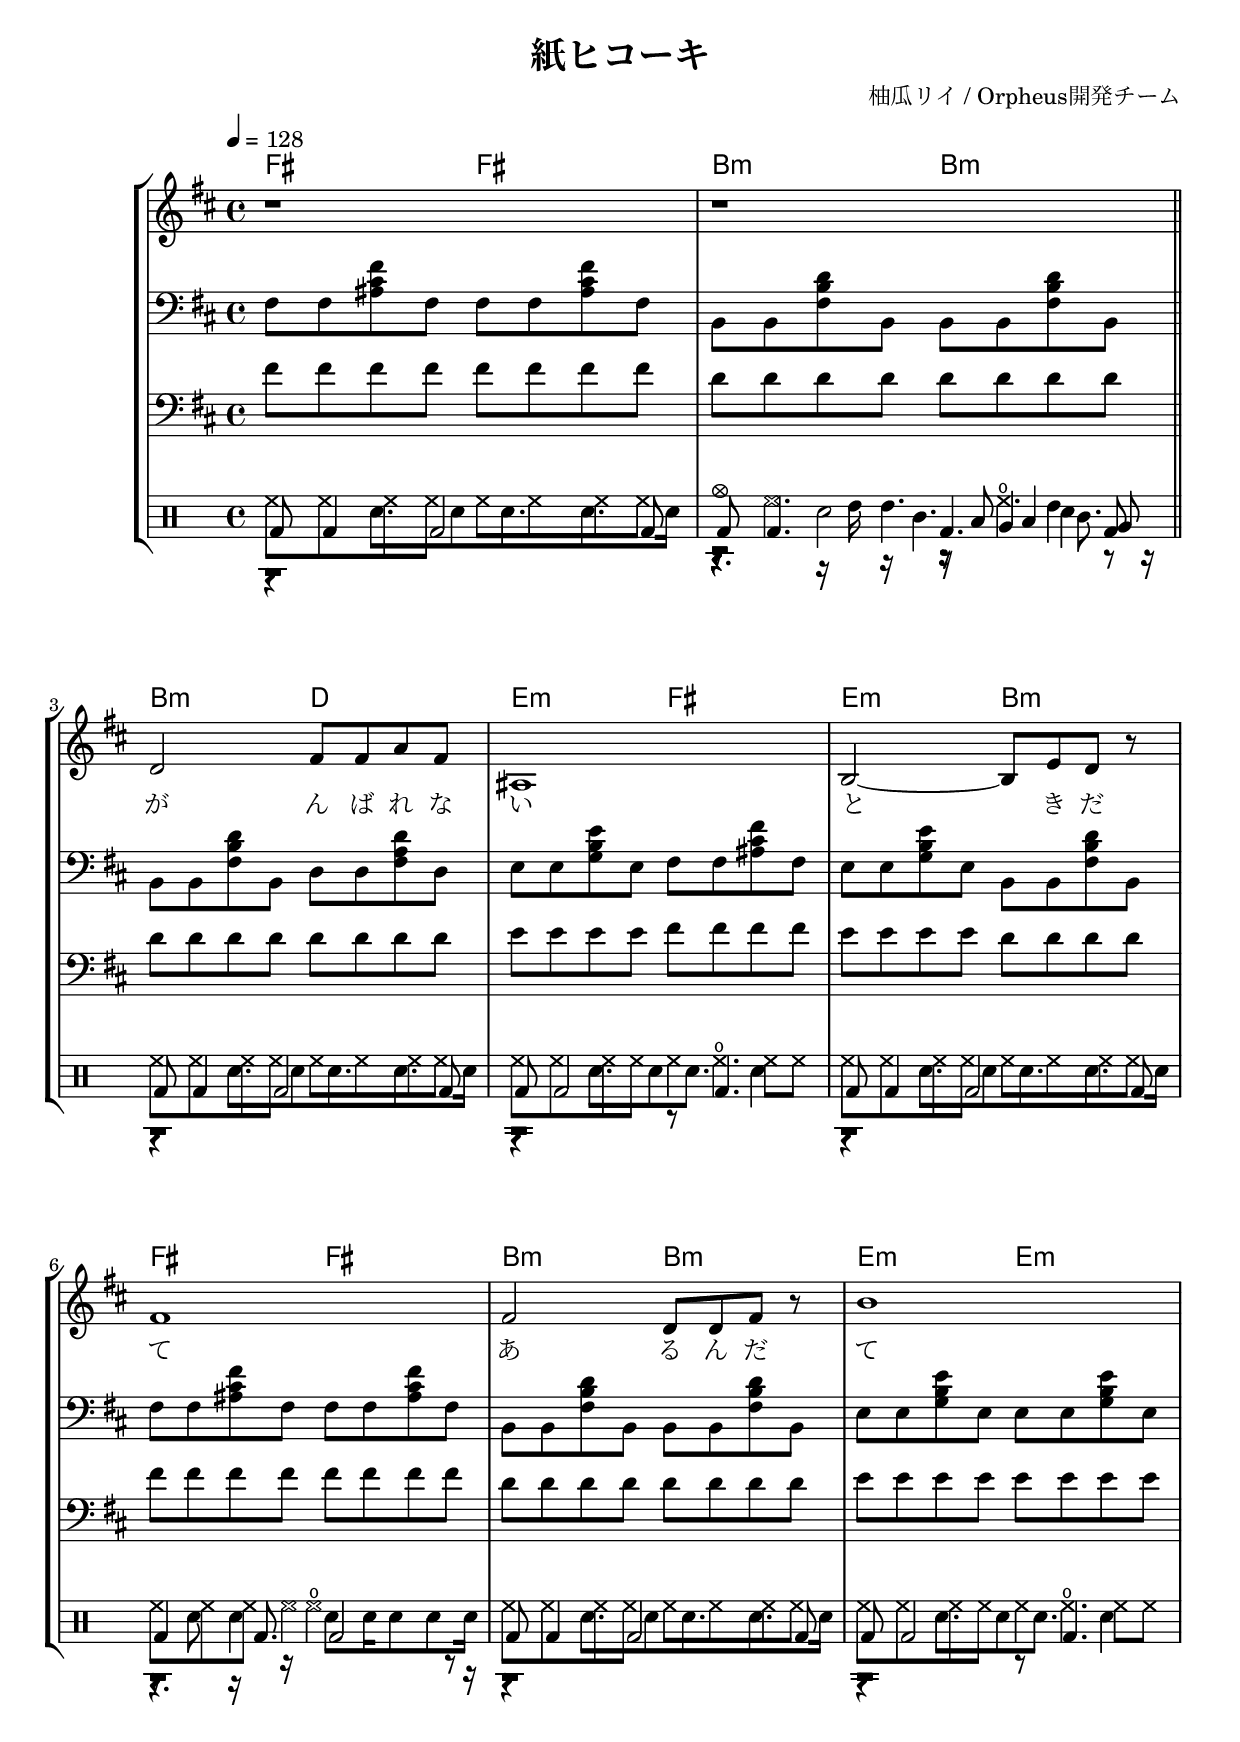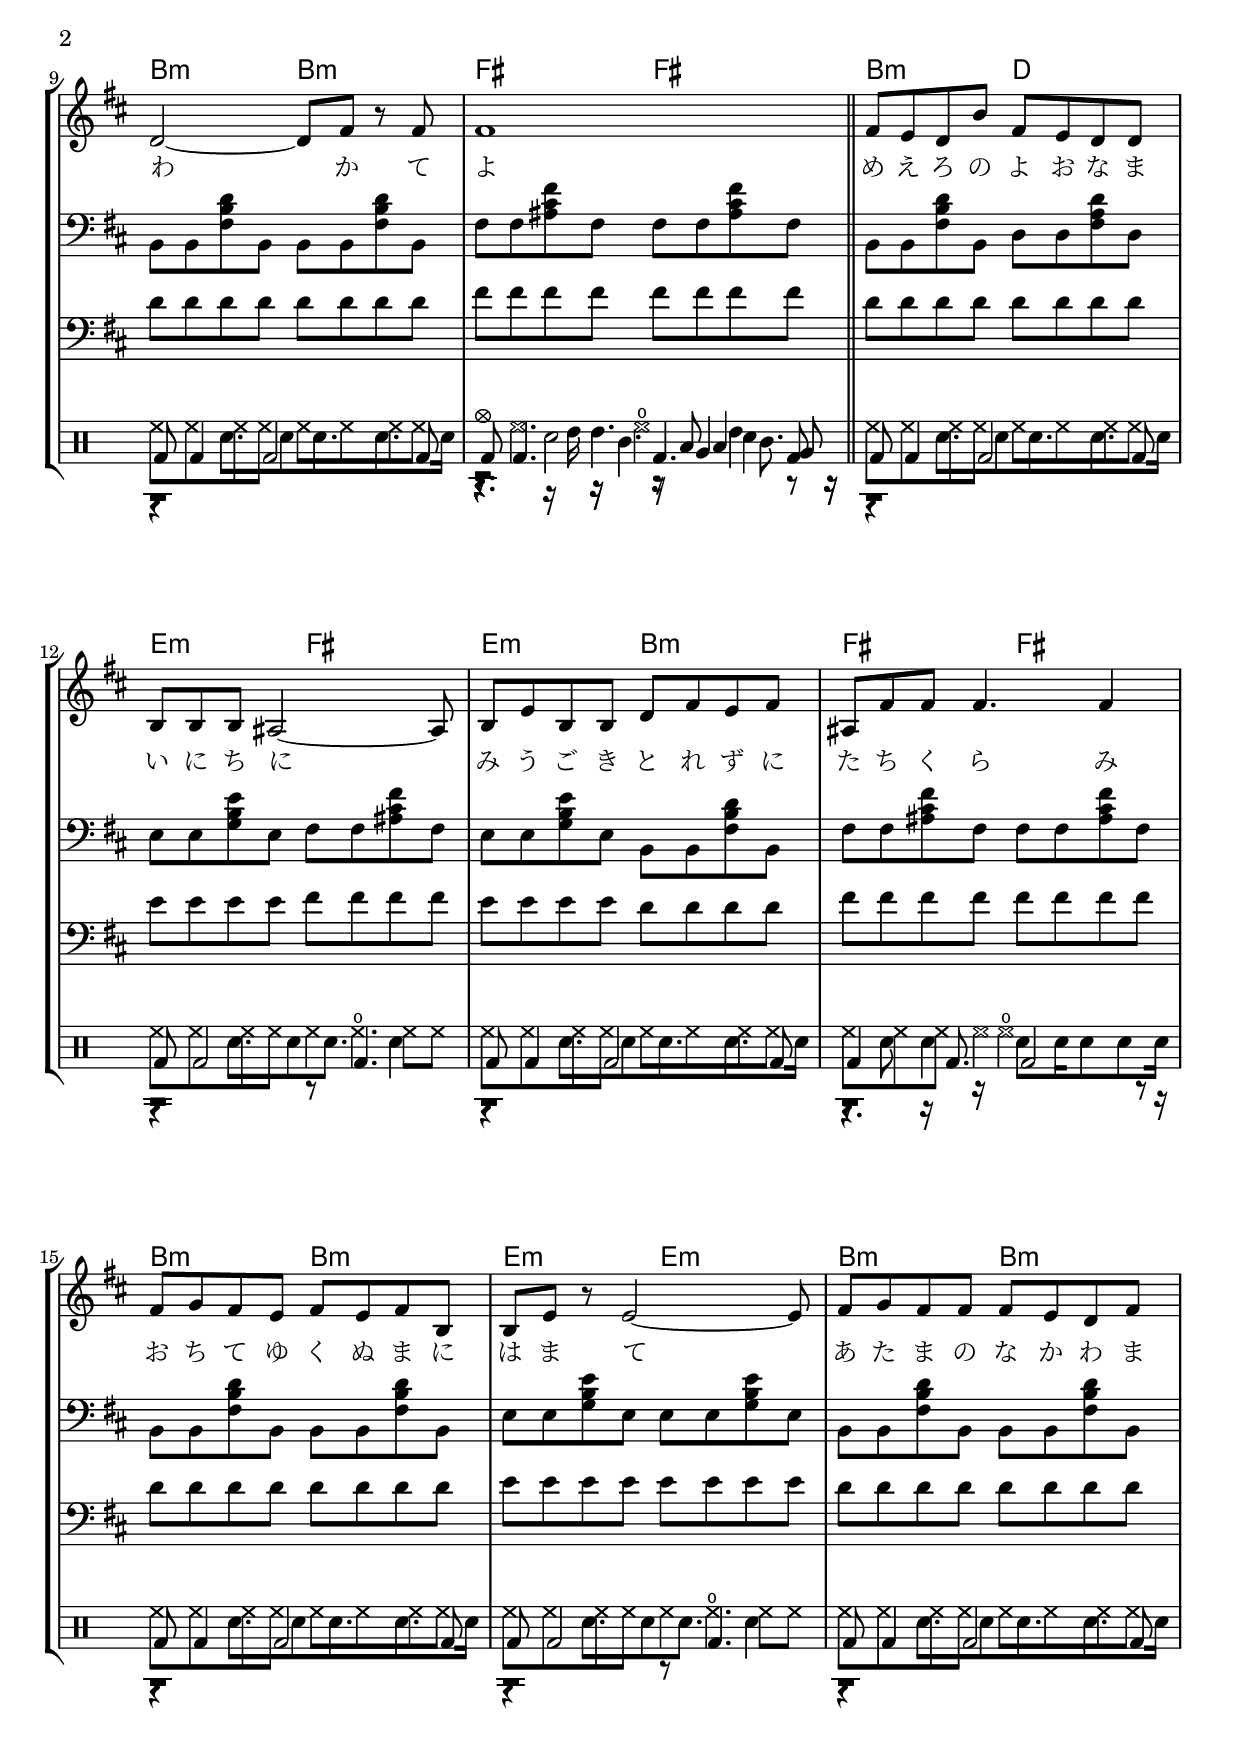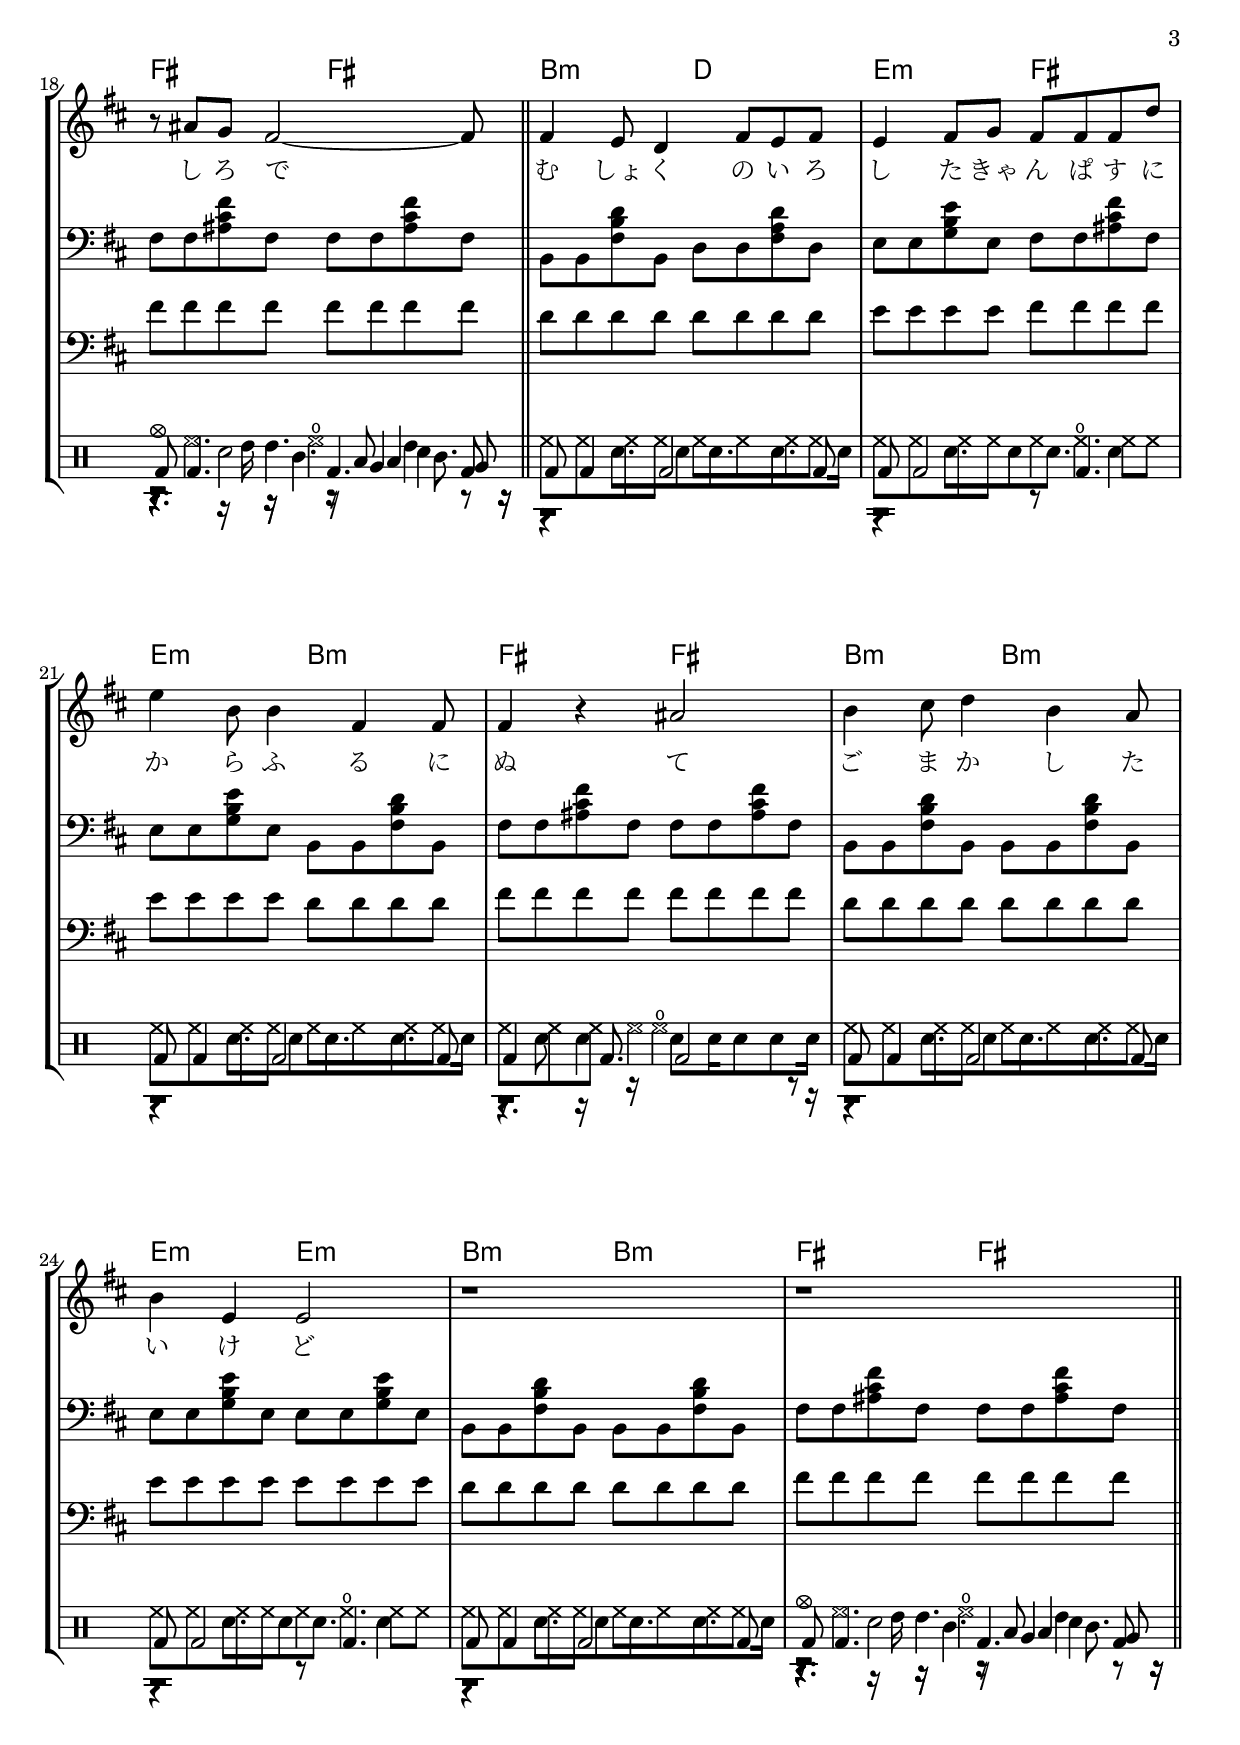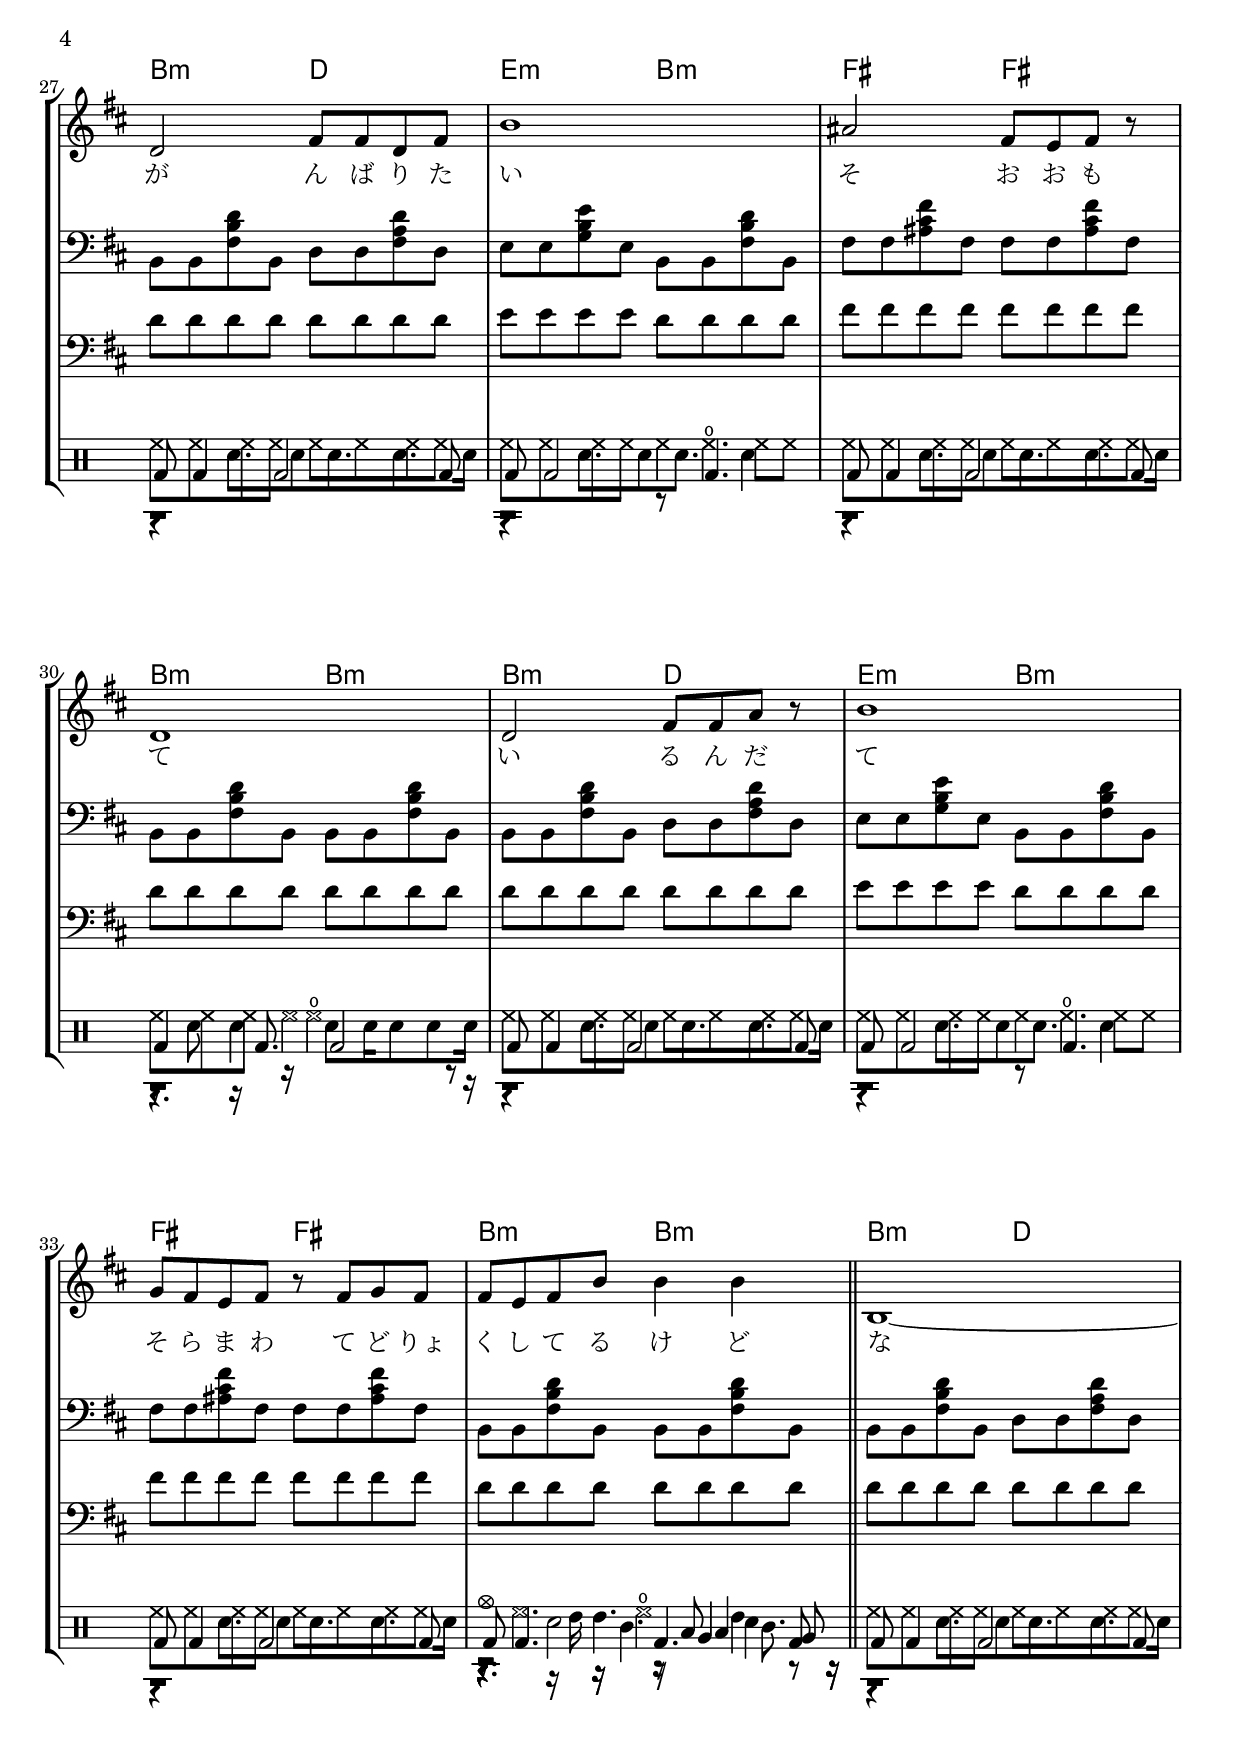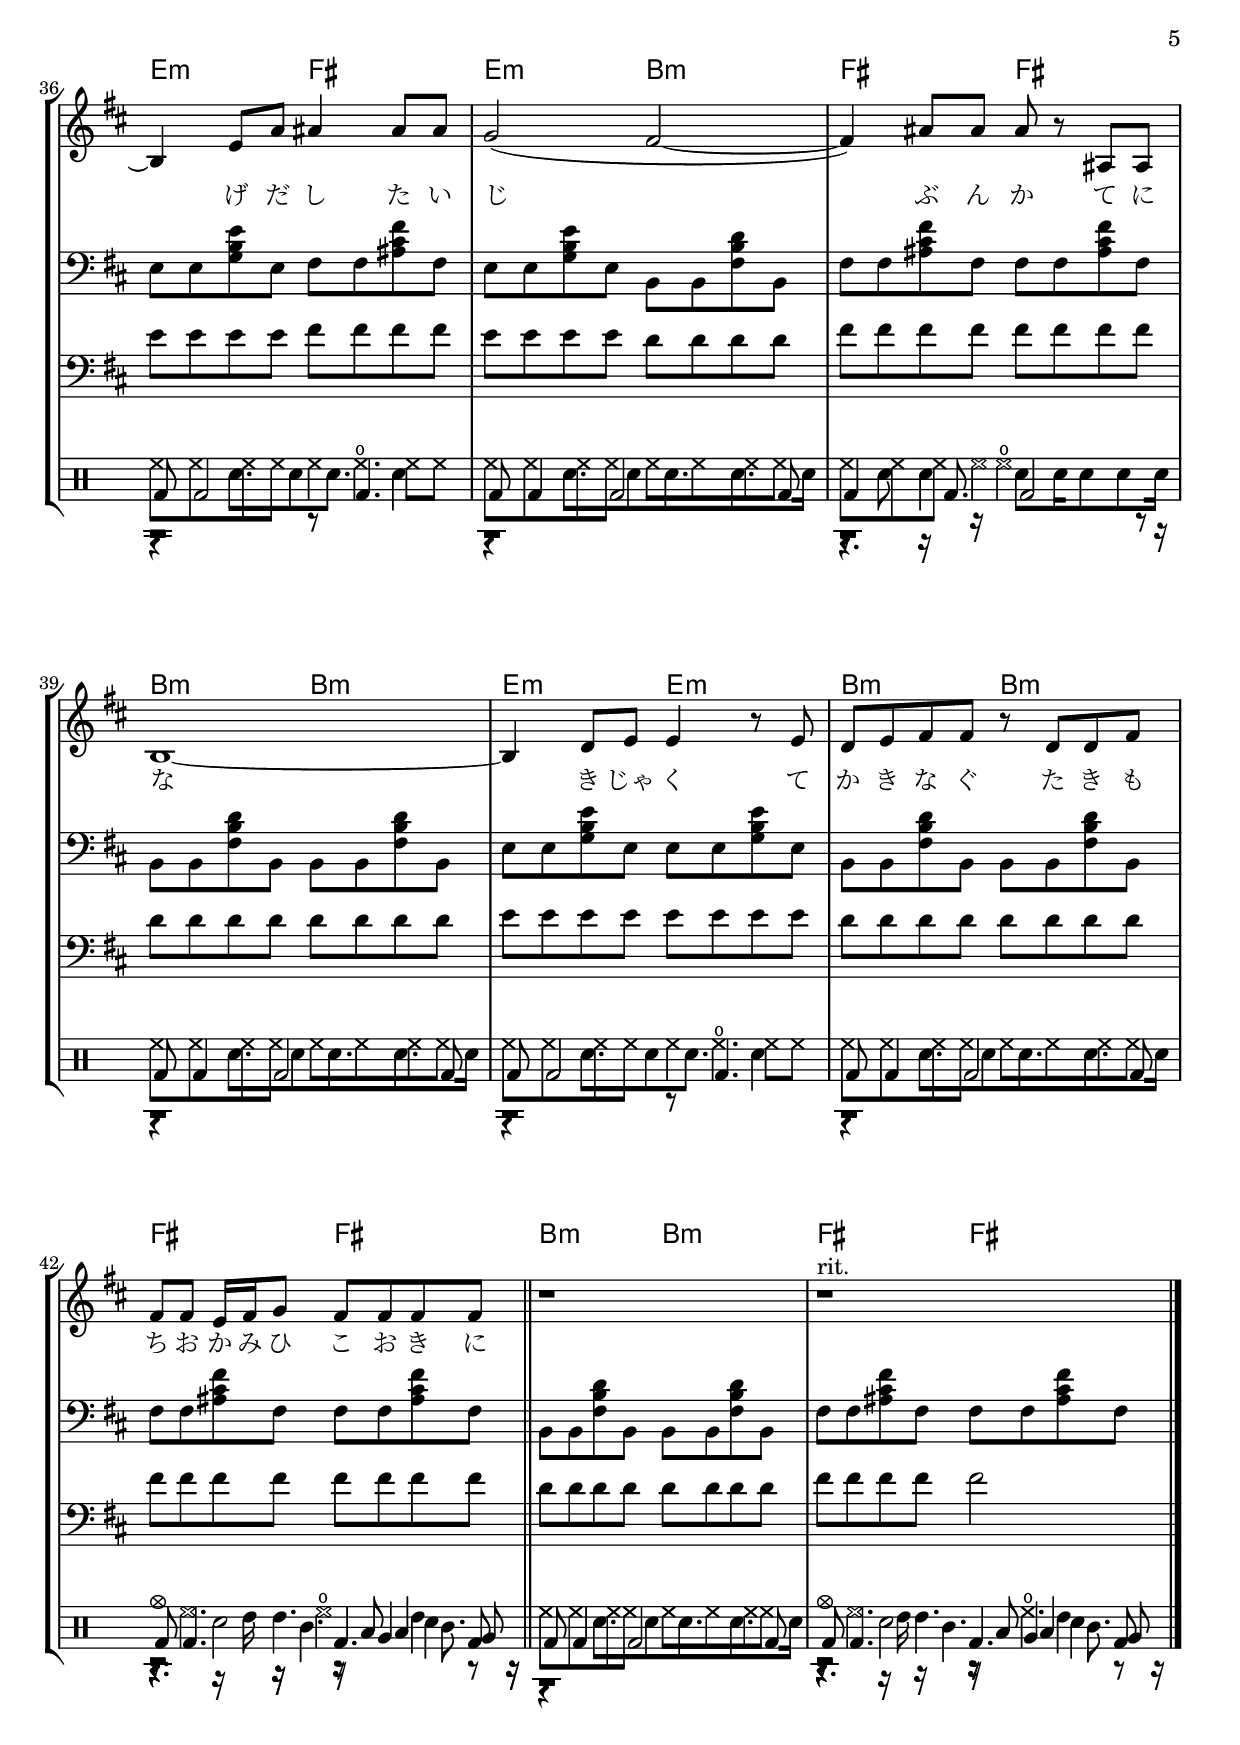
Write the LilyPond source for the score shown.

\version "2.12.1"

\header {
	title = \markup {紙ヒコーキ}
	composer = \markup \center-column {"柚瓜リイ / Orpheus開発チーム"}
}

harmony = \chordmode {
	fis2 fis b:m b:m 

	b:m d e:m fis e:m b:m fis fis b:m b:m e:m e:m b:m b:m fis fis 

	b:m d e:m fis e:m b:m fis fis b:m b:m e:m e:m b:m b:m fis fis 

	b:m d e:m fis e:m b:m fis fis b:m b:m e:m e:m b:m b:m fis fis 

	b:m d e:m b:m fis fis b:m b:m b:m d e:m b:m fis fis b:m b:m 

	b:m d e:m fis e:m b:m fis fis b:m b:m e:m e:m b:m b:m fis fis 

	b:m b:m fis fis 
}

melody = {
	\key d \major
	\tempo 4 = 128
	r1 | r1   
	\set Staff.midiInstrument = #"fss0.35"
	\set Staff.midiMinimumVolume = #0.7
	\set Staff.midiMaximumVolume = #0.9
	d'2  fis'8  fis'8  a'8  fis'8 
	ais1 
	b2~b8  e'8  d'8  r8 
	fis'1 
	fis'2  d'8  d'8  fis'8  r8 
	b'1 
	d'2~d'8  fis'8  r8  fis'8 
	fis'1
	\set Staff.midiInstrument = #"fss0.35"
	\set Staff.midiMinimumVolume = #0.7
	\set Staff.midiMaximumVolume = #0.9
	fis'8  e'8  d'8  b'8  fis'8  e'8  d'8  d'8 
	b8  b8  b8  ais2~ais8 
	b8  e'8  b8  b8  d'8  fis'8  e'8  fis'8 
	ais8  fis'8  fis'8  fis'4.  fis'4 
	fis'8  g'8  fis'8  e'8  fis'8  e'8  fis'8  b8 
	b8  e'8  r8  e'2~e'8 
	fis'8  g'8  fis'8  fis'8  fis'8  e'8  d'8  fis'8 
	r8  ais'8  g'8  fis'2~fis'8
	\set Staff.midiInstrument = #"fss0.35"
	\set Staff.midiMinimumVolume = #0.7
	\set Staff.midiMaximumVolume = #0.9
	fis'4  e'8  d'4  fis'8  e'8  fis'8 
	e'4  fis'8  g'8  fis'8  fis'8  fis'8  d''8 
	e''4  b'8  b'4  fis'4  fis'8 
	fis'4  r4  ais'2 
	b'4  cis''8  d''4  b'4  a'8 
	b'4  e'4  e'2
	r1 r1 	\set Staff.midiInstrument = #"fss0.35"
	\set Staff.midiMinimumVolume = #0.7
	\set Staff.midiMaximumVolume = #0.9
	d'2  fis'8  fis'8  d'8  fis'8 
	b'1 
	ais'2  fis'8  e'8  fis'8  r8 
	d'1 
	d'2  fis'8  fis'8  a'8  r8 
	b'1 
	g'8  fis'8  e'8  fis'8  r8  fis'8  g'8  fis'8 
	fis'8  e'8  fis'8  b'8  b'4  b'4
	\set Staff.midiInstrument = #"fss0.35"
	\set Staff.midiMinimumVolume = #0.7
	\set Staff.midiMaximumVolume = #0.9
	b1~ 
	b4  e'8  a'8  ais'4  ais'8  ais'8 
	g'2  (fis'2~ 
	fis'4)  ais'8  ais'8  ais'8  r8  ais8  ais8 
	b1~ 
	b4  d'8  e'8  e'4  r8  e'8 
	d'8  e'8  fis'8  fis'8  r8  d'8  d'8  fis'8 
	fis'8  fis'8  e'16  fis'16  g'8  fis'8  fis'8  fis'8  fis'8
	r1 | r1^"rit." \bar "|."
}

words = \lyricmode {
	
	が  ん  ば  れ  な  い  と  き  だ  て  あ  る  ん  だ  て  わ  か  て  よ  
	め  え  ろ  の  よ  お  な  ま  い  に  ち  に  み  う  ご  き  と  れ  ず  に  た  ち  く  ら  み  お  ち  て  ゆ  く  ぬ  ま  に  は  ま  て  あ  た  ま  の  な  か  わ  ま  し  ろ  で  
	む  しょ  く  の  い  ろ  し  た  きゃ  ん  ぱ  す  に  か  ら  ふ  る  に  ぬ  て  ご  ま  か  し  た  い  け  ど  
	が  ん  ば  り  た  い  そ  お  お  も  て  い  る  ん  だ  て  そ  ら  ま  わ  て  ど  りょ  く  し  て  る  け  ど  
	な  げ  だ  し  た  い  じ  ぶ  ん  か  て  に  な  き  じゃ  く  て  か  き  な  ぐ  た  き  も  ち  お  か  み  ひ  こ  お  き  に  
	
}

tempochange = {
	\tempo 4 = 128
	r1 | r1 \bar "||"
	\tempo 4 = 128
	r1 | r1 | r1 | r1 | r1 | r1 | r1 | r1 \bar "||"
	\tempo 4 = 128
	r1 | r1 | r1 | r1 | r1 | r1 | r1 | r1 \bar "||"
	\tempo 4 = 128
	r1 | r1 | r1 | r1 | r1 | r1 | r1 | r1 \bar "||"
	\tempo 4 = 128
	r1 | r1 | r1 | r1 | r1 | r1 | r1 | r1 \bar "||"
	\tempo 4 = 128
	r1 | r1 | r1 | r1 | r1 | r1 | r1 | r1 \bar "||"
	\tempo 4 = 128
	r1 | \tempo 4 = 96 r2 \tempo 4 = 85 r2 \bar "|."
}

mainacc = {
	\clef bass
	\set Staff.midiInstrument = #"Acoustic Guitar (nylon)"
	\set Staff.midiMinimumVolume = #0.3
	\set Staff.midiMaximumVolume = #0.6
	\key d \major
	\tempo 4 = 128
	fis8 fis8 <ais cis' fis'>8 fis8
	fis8 fis8 <ais cis' fis'>8 fis8
	b,8 b,8 <fis b d'>8 b,8
	b,8 b,8 <fis b d'>8 b,8
	\bar "||"

	\set Staff.midiInstrument = #"Acoustic Guitar (nylon)"
	\set Staff.midiMinimumVolume = #0.3
	\set Staff.midiMaximumVolume = #0.6
	b,8 b,8 <fis b d'>8 b,8
	d8 d8 <fis a d'>8 d8
	e8 e8 <g b e'>8 e8
	fis8 fis8 <ais cis' fis'>8 fis8
	e8 e8 <g b e'>8 e8
	b,8 b,8 <fis b d'>8 b,8
	fis8 fis8 <ais cis' fis'>8 fis8
	fis8 fis8 <ais cis' fis'>8 fis8
	b,8 b,8 <fis b d'>8 b,8
	b,8 b,8 <fis b d'>8 b,8
	e8 e8 <g b e'>8 e8
	e8 e8 <g b e'>8 e8
	b,8 b,8 <fis b d'>8 b,8
	b,8 b,8 <fis b d'>8 b,8
	fis8 fis8 <ais cis' fis'>8 fis8
	fis8 fis8 <ais cis' fis'>8 fis8
	\bar "||"

	\set Staff.midiInstrument = #"Acoustic Guitar (nylon)"
	\set Staff.midiMinimumVolume = #0.3
	\set Staff.midiMaximumVolume = #0.6
	b,8 b,8 <fis b d'>8 b,8
	d8 d8 <fis a d'>8 d8
	e8 e8 <g b e'>8 e8
	fis8 fis8 <ais cis' fis'>8 fis8
	e8 e8 <g b e'>8 e8
	b,8 b,8 <fis b d'>8 b,8
	fis8 fis8 <ais cis' fis'>8 fis8
	fis8 fis8 <ais cis' fis'>8 fis8
	b,8 b,8 <fis b d'>8 b,8
	b,8 b,8 <fis b d'>8 b,8
	e8 e8 <g b e'>8 e8
	e8 e8 <g b e'>8 e8
	b,8 b,8 <fis b d'>8 b,8
	b,8 b,8 <fis b d'>8 b,8
	fis8 fis8 <ais cis' fis'>8 fis8
	fis8 fis8 <ais cis' fis'>8 fis8
	\bar "||"

	\set Staff.midiInstrument = #"Acoustic Guitar (nylon)"
	\set Staff.midiMinimumVolume = #0.3
	\set Staff.midiMaximumVolume = #0.6
	b,8 b,8 <fis b d'>8 b,8
	d8 d8 <fis a d'>8 d8
	e8 e8 <g b e'>8 e8
	fis8 fis8 <ais cis' fis'>8 fis8
	e8 e8 <g b e'>8 e8
	b,8 b,8 <fis b d'>8 b,8
	fis8 fis8 <ais cis' fis'>8 fis8
	fis8 fis8 <ais cis' fis'>8 fis8
	b,8 b,8 <fis b d'>8 b,8
	b,8 b,8 <fis b d'>8 b,8
	e8 e8 <g b e'>8 e8
	e8 e8 <g b e'>8 e8
	b,8 b,8 <fis b d'>8 b,8
	b,8 b,8 <fis b d'>8 b,8
	fis8 fis8 <ais cis' fis'>8 fis8
	fis8 fis8 <ais cis' fis'>8 fis8
	\bar "||"

	\set Staff.midiInstrument = #"Acoustic Guitar (nylon)"
	\set Staff.midiMinimumVolume = #0.3
	\set Staff.midiMaximumVolume = #0.6
	b,8 b,8 <fis b d'>8 b,8
	d8 d8 <fis a d'>8 d8
	e8 e8 <g b e'>8 e8
	b,8 b,8 <fis b d'>8 b,8
	fis8 fis8 <ais cis' fis'>8 fis8
	fis8 fis8 <ais cis' fis'>8 fis8
	b,8 b,8 <fis b d'>8 b,8
	b,8 b,8 <fis b d'>8 b,8
	b,8 b,8 <fis b d'>8 b,8
	d8 d8 <fis a d'>8 d8
	e8 e8 <g b e'>8 e8
	b,8 b,8 <fis b d'>8 b,8
	fis8 fis8 <ais cis' fis'>8 fis8
	fis8 fis8 <ais cis' fis'>8 fis8
	b,8 b,8 <fis b d'>8 b,8
	b,8 b,8 <fis b d'>8 b,8
	\bar "||"

	\set Staff.midiInstrument = #"Acoustic Guitar (nylon)"
	\set Staff.midiMinimumVolume = #0.3
	\set Staff.midiMaximumVolume = #0.6
	b,8 b,8 <fis b d'>8 b,8
	d8 d8 <fis a d'>8 d8
	e8 e8 <g b e'>8 e8
	fis8 fis8 <ais cis' fis'>8 fis8
	e8 e8 <g b e'>8 e8
	b,8 b,8 <fis b d'>8 b,8
	fis8 fis8 <ais cis' fis'>8 fis8
	fis8 fis8 <ais cis' fis'>8 fis8
	b,8 b,8 <fis b d'>8 b,8
	b,8 b,8 <fis b d'>8 b,8
	e8 e8 <g b e'>8 e8
	e8 e8 <g b e'>8 e8
	b,8 b,8 <fis b d'>8 b,8
	b,8 b,8 <fis b d'>8 b,8
	fis8 fis8 <ais cis' fis'>8 fis8
	fis8 fis8 <ais cis' fis'>8 fis8
	\bar "||"

	\set Staff.midiInstrument = #"Acoustic Guitar (nylon)"
	\set Staff.midiMinimumVolume = #0.3
	\set Staff.midiMaximumVolume = #0.6
	b,8 b,8 <fis b d'>8 b,8
	b,8 b,8 <fis b d'>8 b,8
	fis8 fis8 <ais cis' fis'>8 fis8
	fis8 fis8 <ais cis' fis'>8 fis8
	\bar "|."
}

subacc = {
	\clef bass
	\set Staff.midiInstrument = #"Acoustic Bass"
	\set Staff.midiMinimumVolume = #0.3
	\set Staff.midiMaximumVolume = #0.6
	\key d \major
	\tempo 4 = 128
	fis'8 fis'8 fis'8 fis'8
	fis'8 fis'8 fis'8 fis'8
	d'8 d'8 d'8 d'8
	d'8 d'8 d'8 d'8
	\bar "||"

	\set Staff.midiInstrument = #"Acoustic Bass"
	\set Staff.midiMinimumVolume = #0.3
	\set Staff.midiMaximumVolume = #0.6
	d'8 d'8 d'8 d'8
	d'8 d'8 d'8 d'8
	e'8 e'8 e'8 e'8
	fis'8 fis'8 fis'8 fis'8
	e'8 e'8 e'8 e'8
	d'8 d'8 d'8 d'8
	fis'8 fis'8 fis'8 fis'8
	fis'8 fis'8 fis'8 fis'8
	d'8 d'8 d'8 d'8
	d'8 d'8 d'8 d'8
	e'8 e'8 e'8 e'8
	e'8 e'8 e'8 e'8
	d'8 d'8 d'8 d'8
	d'8 d'8 d'8 d'8
	fis'8 fis'8 fis'8 fis'8
	fis'8 fis'8 fis'8 fis'8
	\bar "||"

	\set Staff.midiInstrument = #"Acoustic Bass"
	\set Staff.midiMinimumVolume = #0.3
	\set Staff.midiMaximumVolume = #0.6
	d'8 d'8 d'8 d'8
	d'8 d'8 d'8 d'8
	e'8 e'8 e'8 e'8
	fis'8 fis'8 fis'8 fis'8
	e'8 e'8 e'8 e'8
	d'8 d'8 d'8 d'8
	fis'8 fis'8 fis'8 fis'8
	fis'8 fis'8 fis'8 fis'8
	d'8 d'8 d'8 d'8
	d'8 d'8 d'8 d'8
	e'8 e'8 e'8 e'8
	e'8 e'8 e'8 e'8
	d'8 d'8 d'8 d'8
	d'8 d'8 d'8 d'8
	fis'8 fis'8 fis'8 fis'8
	fis'8 fis'8 fis'8 fis'8
	\bar "||"

	\set Staff.midiInstrument = #"Acoustic Bass"
	\set Staff.midiMinimumVolume = #0.3
	\set Staff.midiMaximumVolume = #0.6
	d'8 d'8 d'8 d'8
	d'8 d'8 d'8 d'8
	e'8 e'8 e'8 e'8
	fis'8 fis'8 fis'8 fis'8
	e'8 e'8 e'8 e'8
	d'8 d'8 d'8 d'8
	fis'8 fis'8 fis'8 fis'8
	fis'8 fis'8 fis'8 fis'8
	d'8 d'8 d'8 d'8
	d'8 d'8 d'8 d'8
	e'8 e'8 e'8 e'8
	e'8 e'8 e'8 e'8
	d'8 d'8 d'8 d'8
	d'8 d'8 d'8 d'8
	fis'8 fis'8 fis'8 fis'8
	fis'8 fis'8 fis'8 fis'8
	\bar "||"

	\set Staff.midiInstrument = #"Acoustic Bass"
	\set Staff.midiMinimumVolume = #0.3
	\set Staff.midiMaximumVolume = #0.6
	d'8 d'8 d'8 d'8
	d'8 d'8 d'8 d'8
	e'8 e'8 e'8 e'8
	d'8 d'8 d'8 d'8
	fis'8 fis'8 fis'8 fis'8
	fis'8 fis'8 fis'8 fis'8
	d'8 d'8 d'8 d'8
	d'8 d'8 d'8 d'8
	d'8 d'8 d'8 d'8
	d'8 d'8 d'8 d'8
	e'8 e'8 e'8 e'8
	d'8 d'8 d'8 d'8
	fis'8 fis'8 fis'8 fis'8
	fis'8 fis'8 fis'8 fis'8
	d'8 d'8 d'8 d'8
	d'8 d'8 d'8 d'8
	\bar "||"

	\set Staff.midiInstrument = #"Acoustic Bass"
	\set Staff.midiMinimumVolume = #0.3
	\set Staff.midiMaximumVolume = #0.6
	d'8 d'8 d'8 d'8
	d'8 d'8 d'8 d'8
	e'8 e'8 e'8 e'8
	fis'8 fis'8 fis'8 fis'8
	e'8 e'8 e'8 e'8
	d'8 d'8 d'8 d'8
	fis'8 fis'8 fis'8 fis'8
	fis'8 fis'8 fis'8 fis'8
	d'8 d'8 d'8 d'8
	d'8 d'8 d'8 d'8
	e'8 e'8 e'8 e'8
	e'8 e'8 e'8 e'8
	d'8 d'8 d'8 d'8
	d'8 d'8 d'8 d'8
	fis'8 fis'8 fis'8 fis'8
	fis'8 fis'8 fis'8 fis'8
	\bar "||"

	\set Staff.midiInstrument = #"Acoustic Bass"
	\set Staff.midiMinimumVolume = #0.3
	\set Staff.midiMaximumVolume = #0.6
	d'8 d'8 d'8 d'8
	d'8 d'8 d'8 d'8
	fis'8 fis'8 fis'8 fis'8
	fis'2
	\bar "|."
}

percA = {
	\drummode {
	hh8 hh8 hh8 hh8 hh8 hh8 hh8 hh8  |r8 hh2. r8  \bar "||"
	hh8 hh8 hh8 hh8 hh8 hh8 hh8 hh8  |hh8 hh8 hh8 hh8 hh4 hh8 hh8  |hh8 hh8 hh8 hh8 hh8 hh8 hh8 hh8  |hh8 hh8 hh8 hh2 r8  |hh8 hh8 hh8 hh8 hh8 hh8 hh8 hh8  |hh8 hh8 hh8 hh8 hh4 hh8 hh8  |hh8 hh8 hh8 hh8 hh8 hh8 hh8 hh8  |r8 hh2. r8  \bar "||"
	hh8 hh8 hh8 hh8 hh8 hh8 hh8 hh8  |hh8 hh8 hh8 hh8 hh4 hh8 hh8  |hh8 hh8 hh8 hh8 hh8 hh8 hh8 hh8  |hh8 hh8 hh8 hh2 r8  |hh8 hh8 hh8 hh8 hh8 hh8 hh8 hh8  |hh8 hh8 hh8 hh8 hh4 hh8 hh8  |hh8 hh8 hh8 hh8 hh8 hh8 hh8 hh8  |r8 hh2. r8  \bar "||"
	hh8 hh8 hh8 hh8 hh8 hh8 hh8 hh8  |hh8 hh8 hh8 hh8 hh4 hh8 hh8  |hh8 hh8 hh8 hh8 hh8 hh8 hh8 hh8  |hh8 hh8 hh8 hh2 r8  |hh8 hh8 hh8 hh8 hh8 hh8 hh8 hh8  |hh8 hh8 hh8 hh8 hh4 hh8 hh8  |hh8 hh8 hh8 hh8 hh8 hh8 hh8 hh8  |r8 hh2. r8  \bar "||"
	hh8 hh8 hh8 hh8 hh8 hh8 hh8 hh8  |hh8 hh8 hh8 hh8 hh4 hh8 hh8  |hh8 hh8 hh8 hh8 hh8 hh8 hh8 hh8  |hh8 hh8 hh8 hh2 r8  |hh8 hh8 hh8 hh8 hh8 hh8 hh8 hh8  |hh8 hh8 hh8 hh8 hh4 hh8 hh8  |hh8 hh8 hh8 hh8 hh8 hh8 hh8 hh8  |r8 hh2. r8  \bar "||"
	hh8 hh8 hh8 hh8 hh8 hh8 hh8 hh8  |hh8 hh8 hh8 hh8 hh4 hh8 hh8  |hh8 hh8 hh8 hh8 hh8 hh8 hh8 hh8  |hh8 hh8 hh8 hh2 r8  |hh8 hh8 hh8 hh8 hh8 hh8 hh8 hh8  |hh8 hh8 hh8 hh8 hh4 hh8 hh8  |hh8 hh8 hh8 hh8 hh8 hh8 hh8 hh8  |r8 hh2. r8  \bar "||"
	hh8 hh8 hh8 hh8 hh8 hh8 hh8 hh8  |r8 hh2. r8  \bar "|."
	}
}

percB = {
	\drummode {
	r4 sn8. sn8 sn8. sn8. sn16  |r4 sn2 sn4  \bar "||"
	r4 sn8. sn8 sn8. sn8. sn16  |r4 sn8. sn8 sn8. sn4  |r4 sn8. sn8 sn8. sn8. sn16  |r8 sn8 sn4 sn8 sn16 sn8 sn8 sn16  |r4 sn8. sn8 sn8. sn8. sn16  |r4 sn8. sn8 sn8. sn4  |r4 sn8. sn8 sn8. sn8. sn16  |r4 sn2 sn4  \bar "||"
	r4 sn8. sn8 sn8. sn8. sn16  |r4 sn8. sn8 sn8. sn4  |r4 sn8. sn8 sn8. sn8. sn16  |r8 sn8 sn4 sn8 sn16 sn8 sn8 sn16  |r4 sn8. sn8 sn8. sn8. sn16  |r4 sn8. sn8 sn8. sn4  |r4 sn8. sn8 sn8. sn8. sn16  |r4 sn2 sn4  \bar "||"
	r4 sn8. sn8 sn8. sn8. sn16  |r4 sn8. sn8 sn8. sn4  |r4 sn8. sn8 sn8. sn8. sn16  |r8 sn8 sn4 sn8 sn16 sn8 sn8 sn16  |r4 sn8. sn8 sn8. sn8. sn16  |r4 sn8. sn8 sn8. sn4  |r4 sn8. sn8 sn8. sn8. sn16  |r4 sn2 sn4  \bar "||"
	r4 sn8. sn8 sn8. sn8. sn16  |r4 sn8. sn8 sn8. sn4  |r4 sn8. sn8 sn8. sn8. sn16  |r8 sn8 sn4 sn8 sn16 sn8 sn8 sn16  |r4 sn8. sn8 sn8. sn8. sn16  |r4 sn8. sn8 sn8. sn4  |r4 sn8. sn8 sn8. sn8. sn16  |r4 sn2 sn4  \bar "||"
	r4 sn8. sn8 sn8. sn8. sn16  |r4 sn8. sn8 sn8. sn4  |r4 sn8. sn8 sn8. sn8. sn16  |r8 sn8 sn4 sn8 sn16 sn8 sn8 sn16  |r4 sn8. sn8 sn8. sn8. sn16  |r4 sn8. sn8 sn8. sn4  |r4 sn8. sn8 sn8. sn8. sn16  |r4 sn2 sn4  \bar "||"
	r4 sn8. sn8 sn8. sn8. sn16  |r4 sn2 sn4  \bar "|."
	}
}

percC = {
	\drummode {
	bd8 bd4 bd2 bd8  |bd8 bd4. bd4. bd8  \bar "||"
	bd8 bd4 bd2 bd8  |bd8 bd2 bd4.  |bd8 bd4 bd2 bd8  |bd4 r16 bd8. bd2  |bd8 bd4 bd2 bd8  |bd8 bd2 bd4.  |bd8 bd4 bd2 bd8  |bd8 bd4. bd4. bd8  \bar "||"
	bd8 bd4 bd2 bd8  |bd8 bd2 bd4.  |bd8 bd4 bd2 bd8  |bd4 r16 bd8. bd2  |bd8 bd4 bd2 bd8  |bd8 bd2 bd4.  |bd8 bd4 bd2 bd8  |bd8 bd4. bd4. bd8  \bar "||"
	bd8 bd4 bd2 bd8  |bd8 bd2 bd4.  |bd8 bd4 bd2 bd8  |bd4 r16 bd8. bd2  |bd8 bd4 bd2 bd8  |bd8 bd2 bd4.  |bd8 bd4 bd2 bd8  |bd8 bd4. bd4. bd8  \bar "||"
	bd8 bd4 bd2 bd8  |bd8 bd2 bd4.  |bd8 bd4 bd2 bd8  |bd4 r16 bd8. bd2  |bd8 bd4 bd2 bd8  |bd8 bd2 bd4.  |bd8 bd4 bd2 bd8  |bd8 bd4. bd4. bd8  \bar "||"
	bd8 bd4 bd2 bd8  |bd8 bd2 bd4.  |bd8 bd4 bd2 bd8  |bd4 r16 bd8. bd2  |bd8 bd4 bd2 bd8  |bd8 bd2 bd4.  |bd8 bd4 bd2 bd8  |bd8 bd4. bd4. bd8  \bar "||"
	bd8 bd4 bd2 bd8  |bd8 bd4. bd4. bd8  \bar "|."
	}
}

percD = {
	\drummode {
	r1  |r2 r8 hho4.  \bar "||"
	r1  |r2 r8 hho4.  |r1  |r4. r16 hho2 r16  |r1  |r2 r8 hho4.  |r1  |r4. r16 hho2 r16  \bar "||"
	r1  |r2 r8 hho4.  |r1  |r4. r16 hho2 r16  |r1  |r2 r8 hho4.  |r1  |r4. r16 hho2 r16  \bar "||"
	r1  |r2 r8 hho4.  |r1  |r4. r16 hho2 r16  |r1  |r2 r8 hho4.  |r1  |r4. r16 hho2 r16  \bar "||"
	r1  |r2 r8 hho4.  |r1  |r4. r16 hho2 r16  |r1  |r2 r8 hho4.  |r1  |r4. r16 hho2 r16  \bar "||"
	r1  |r2 r8 hho4.  |r1  |r4. r16 hho2 r16  |r1  |r2 r8 hho4.  |r1  |r4. r16 hho2 r16  \bar "||"
	r1  |r2 r8 hho4.  \bar "|."
	}
}

percE = {
	\drummode {
	r1 |cymc1  \bar "||"
	r1 |r1 |r1 |r1 |r1 |r1 |r1 |cymc1  \bar "||"
	r1 |r1 |r1 |r1 |r1 |r1 |r1 |cymc1  \bar "||"
	r1 |r1 |r1 |r1 |r1 |r1 |r1 |cymc1  \bar "||"
	r1 |r1 |r1 |r1 |r1 |r1 |r1 |cymc1  \bar "||"
	r1 |r1 |r1 |r1 |r1 |r1 |r1 |cymc1  \bar "||"
	r1 |cymc1  \bar "|."
	}
}

percF = {
	\drummode {
	r1 |r4 r16 tommh16 tommh4. tommh4  \bar "||"
	r1 |r1 |r1 |r1 |r1 |r1 |r1 |r4 r16 tommh16 tommh4. tommh4  \bar "||"
	r1 |r1 |r1 |r1 |r1 |r1 |r1 |r4 r16 tommh16 tommh4. tommh4  \bar "||"
	r1 |r1 |r1 |r1 |r1 |r1 |r1 |r4 r16 tommh16 tommh4. tommh4  \bar "||"
	r1 |r1 |r1 |r1 |r1 |r1 |r1 |r4 r16 tommh16 tommh4. tommh4  \bar "||"
	r1 |r1 |r1 |r1 |r1 |r1 |r1 |r4 r16 tommh16 tommh4. tommh4  \bar "||"
	r1 |r4 r16 tommh16 tommh4. tommh4  \bar "|."
	}
}

percG = {
	\drummode {
	r1 |r4. r16 tomml4. tomml8.  \bar "||"
	r1 |r1 |r1 |r1 |r1 |r1 |r1 |r4. r16 tomml4. tomml8.  \bar "||"
	r1 |r1 |r1 |r1 |r1 |r1 |r1 |r4. r16 tomml4. tomml8.  \bar "||"
	r1 |r1 |r1 |r1 |r1 |r1 |r1 |r4. r16 tomml4. tomml8.  \bar "||"
	r1 |r1 |r1 |r1 |r1 |r1 |r1 |r4. r16 tomml4. tomml8.  \bar "||"
	r1 |r1 |r1 |r1 |r1 |r1 |r1 |r4. r16 tomml4. tomml8.  \bar "||"
	r1 |r4. r16 tomml4. tomml8.  \bar "|."
	}
}

percH = {
	\drummode {
	r1 |r2 r16 toml8 toml4 r16  \bar "||"
	r1 |r1 |r1 |r1 |r1 |r1 |r1 |r2 r16 toml8 toml4 r16  \bar "||"
	r1 |r1 |r1 |r1 |r1 |r1 |r1 |r2 r16 toml8 toml4 r16  \bar "||"
	r1 |r1 |r1 |r1 |r1 |r1 |r1 |r2 r16 toml8 toml4 r16  \bar "||"
	r1 |r1 |r1 |r1 |r1 |r1 |r1 |r2 r16 toml8 toml4 r16  \bar "||"
	r1 |r1 |r1 |r1 |r1 |r1 |r1 |r2 r16 toml8 toml4 r16  \bar "||"
	r1 |r2 r16 toml8 toml4 r16  \bar "|."
	}
}

percI = {
	\drummode {
	r1 |r2 r8 tomfh4 tomfh8  \bar "||"
	r1 |r1 |r1 |r1 |r1 |r1 |r1 |r2 r8 tomfh4 tomfh8  \bar "||"
	r1 |r1 |r1 |r1 |r1 |r1 |r1 |r2 r8 tomfh4 tomfh8  \bar "||"
	r1 |r1 |r1 |r1 |r1 |r1 |r1 |r2 r8 tomfh4 tomfh8  \bar "||"
	r1 |r1 |r1 |r1 |r1 |r1 |r1 |r2 r8 tomfh4 tomfh8  \bar "||"
	r1 |r1 |r1 |r1 |r1 |r1 |r1 |r2 r8 tomfh4 tomfh8  \bar "||"
	r1 |r2 r8 tomfh4 tomfh8  \bar "|."
	}
}

\score {
	<<
		\new StaffGroup <<
			\new ChordNames {\harmony}
			\new Voice = "melody" {\melody}
			\new Lyrics \lyricsto "melody" \words
			\new Staff = "mainacc" {\mainacc}
			\new Staff = "subacc" {\subacc}
			\new DrumStaff <<
				\new DrumVoice {\percA}
				\new DrumVoice {\percB}
				\new DrumVoice {\percC}
				\new DrumVoice {\percD}
				\new DrumVoice {\percE}
				\new DrumVoice {\percF}
				\new DrumVoice {\percG}
				\new DrumVoice {\percH}
				\new DrumVoice {\percI}
			>>
		>>
	>>
	\layout { }
}
